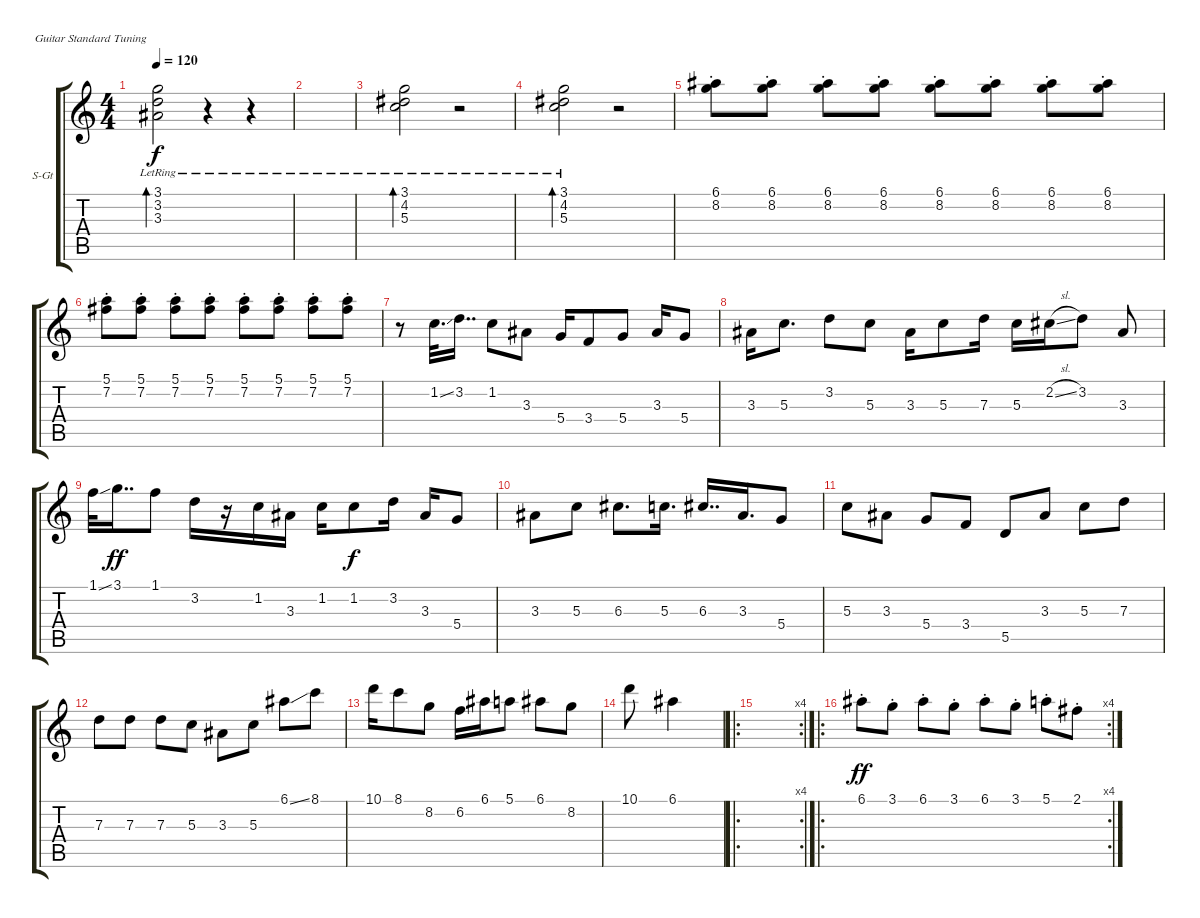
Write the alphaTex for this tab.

\defaultSystemsLayout 4
\bracketExtendMode groupsimilarinstruments
\firstSystemTrackNameOrientation horizontal
\otherSystemsTrackNameOrientation horizontal
\track ("Steel Guitar" "S-Gt") {instrument acousticguitarsteel}
\staff {score tabs}
\tuning (E4 B3 G3 D3 A2 E2)
\ts (4 4)
\tempo 120
\clef g2
\ks c
(3.3{lr} 3.2{lr} 3.1{lr}).2{bd 126 dy f} r.4 r.4 |
|
(3.1{lr} 4.2{lr} 5.3{lr}).2{bd 127} r.2 |
(3.1{lr} 4.2{lr} 5.3{lr}).2{bd 127} r.2 |
(8.2{st} 6.1{st}).8 (8.2{st} 6.1{st}).8 (8.2{st} 6.1{st}).8 (8.2{st} 6.1{st}).8 (8.2{st} 6.1{st}).8 (8.2{st} 6.1{st}).8 (8.2{st} 6.1{st}).8 (8.2{st} 6.1{st}).8 |
(7.2{st} 5.1{st}).8 (7.2{st} 5.1{st}).8 (7.2{st} 5.1{st}).8 (7.2{st} 5.1{st}).8 (7.2{st} 5.1{st}).8 (7.2{st} 5.1{st}).8 (7.2{st} 5.1{st}).8 (7.2{st} 5.1{st}).8 |
r.8 1.2{ss}.32{d} 3.2.16{dd} 1.2.8 3.3.8 5.4.16 3.4.8 5.4.8 3.3.16 5.4.8 |
3.3.16 5.3.8{d} 3.2.8 5.3.8 3.3.16 5.3.8 7.3.16 5.3.16 2.2{sl}.16 3.2.8 3.3.8 |
1.1{ss}.32 3.1.16{dd dy ff} 1.1.8 3.2.16 r.16 1.2.16 3.3.16 1.2.16 1.2.8{dy f} 3.2.16 3.3.16 5.4.8 |
3.3.8 5.3.8 6.3.8{d} 5.3.16{d} 6.3.16{dd} 3.3.16{d} 5.4.8 |
5.3.8 3.3.8 5.4.8 3.4.8 5.5.8 3.3.8 5.3.8 7.3.8 |
7.3.8 7.3.8 7.3.8 5.3.8 3.3.8 5.3.8 6.1{ss}.8 8.1.8 |
10.1.16 8.1.8 8.2.8 6.2.16 6.1.16 5.1.8 6.1.8 8.2.8 |
10.1.8 6.1.4 |
\ro
\rc 4
|
\ro
\rc 4
6.1{st}.8{dy ff} 3.1{st}.8 6.1{st}.8 3.1{st}.8 6.1{st}.8 3.1{st}.8 5.1{st}.8 2.1{st}.8
